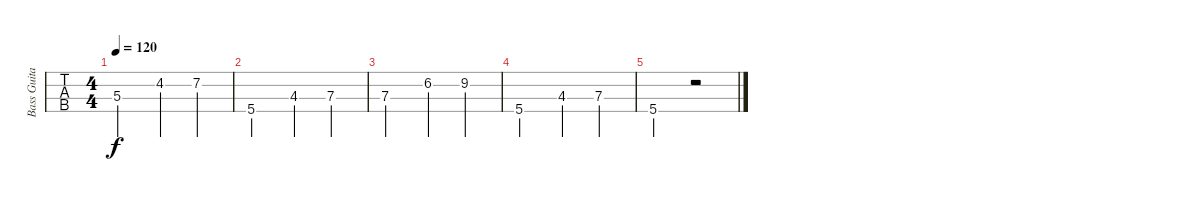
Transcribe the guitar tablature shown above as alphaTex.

\track ("Bass Guitar" "Bass Guita") {instrument electricbassfinger}
\staff {tabs}
\tuning (G2 D2 A1 E1) {hide}
\ts (4 4)
\tempo 120
\clef f4
\ks a
5.3.2{dy f} 4.2.4 7.2.4 |
5.4.2 4.3.4 7.3.4 |
7.3.2 6.2.4 9.2.4 |
5.4.2 4.3.4 7.3.4 |
5.4.2 r.2
